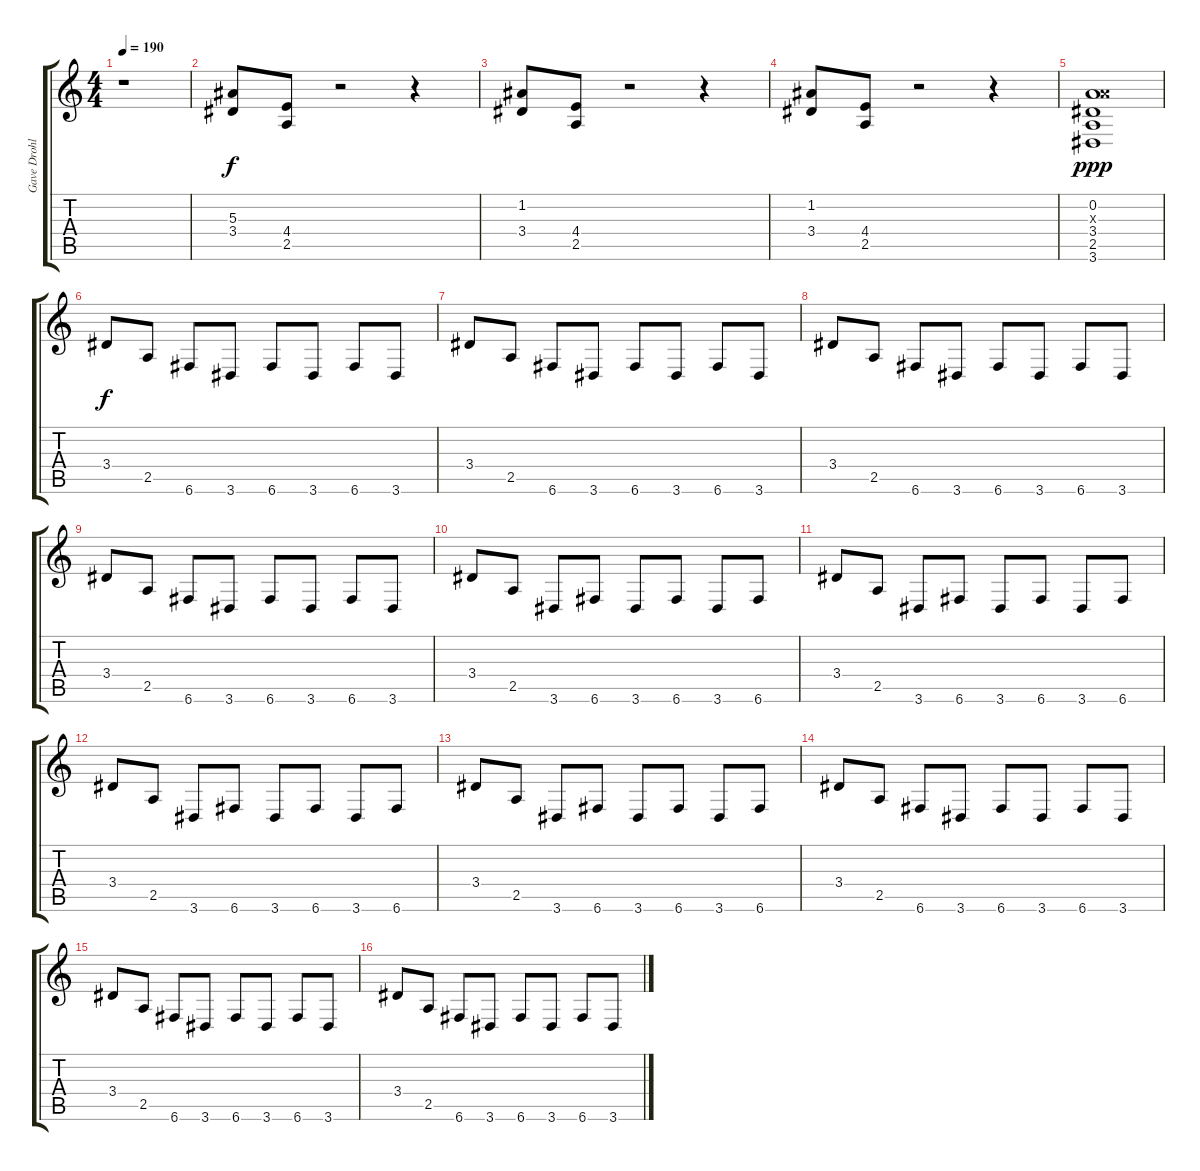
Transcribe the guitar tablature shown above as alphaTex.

\track ("Gave Drohl" "Gave Drohl") {instrument distortionguitar}
\staff {score tabs}
\tuning (D4 A3 F3 C3 G2 C2) {hide}
\ts (4 4)
\tempo 190
\clef g2
\ks c
r.1{dy f} |
(5.3 3.4).8 (4.4 2.5).8 r.2 r.4 |
(1.2 3.4).8 (4.4 2.5).8 r.2 r.4 |
(1.2 3.4).8 (4.4 2.5).8 r.2 r.4 |
(0.2 4.3{x} 3.4 2.5 3.6).1{dy ppp} |
3.4.8{dy f} 2.5.8 6.6.8 3.6.8 6.6.8 3.6.8 6.6.8 3.6.8 |
3.4.8 2.5.8 6.6.8 3.6.8 6.6.8 3.6.8 6.6.8 3.6.8 |
3.4.8 2.5.8 6.6.8 3.6.8 6.6.8 3.6.8 6.6.8 3.6.8 |
3.4.8 2.5.8 6.6.8 3.6.8 6.6.8 3.6.8 6.6.8 3.6.8 |
3.4.8 2.5.8 3.6.8 6.6.8 3.6.8 6.6.8 3.6.8 6.6.8 |
3.4.8 2.5.8 3.6.8 6.6.8 3.6.8 6.6.8 3.6.8 6.6.8 |
3.4.8 2.5.8 3.6.8 6.6.8 3.6.8 6.6.8 3.6.8 6.6.8 |
3.4.8 2.5.8 3.6.8 6.6.8 3.6.8 6.6.8 3.6.8 6.6.8 |
3.4.8 2.5.8 6.6.8 3.6.8 6.6.8 3.6.8 6.6.8 3.6.8 |
3.4.8 2.5.8 6.6.8 3.6.8 6.6.8 3.6.8 6.6.8 3.6.8 |
3.4.8 2.5.8 6.6.8 3.6.8 6.6.8 3.6.8 6.6.8 3.6.8
